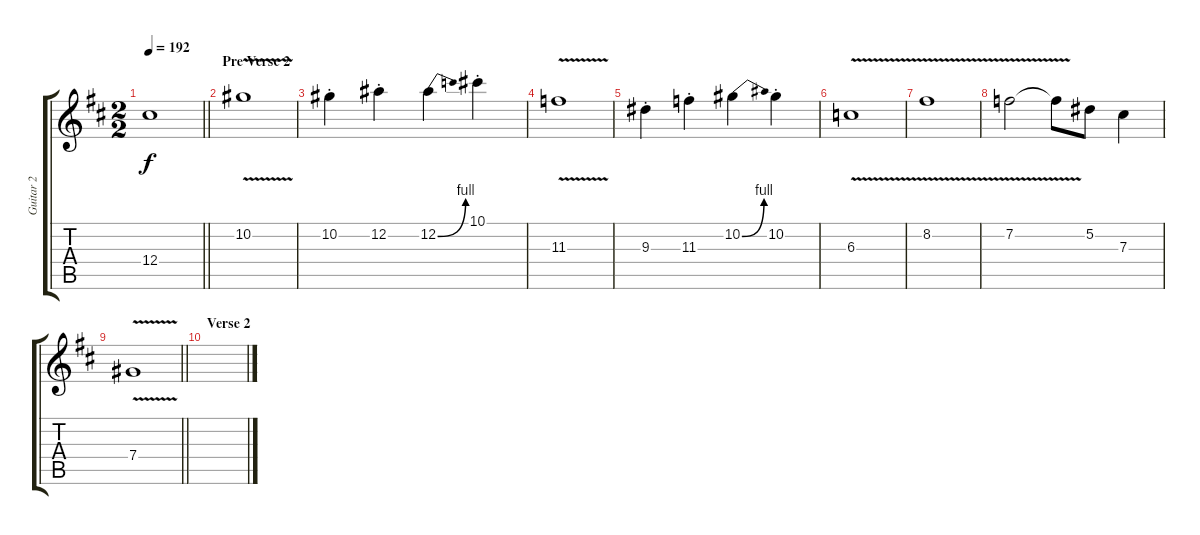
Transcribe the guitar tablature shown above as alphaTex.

\track ("Guitar 2" "Guitar 2") {instrument electricguitarjazz}
\staff {score tabs}
\tuning (Eb4 Bb3 Gb3 Db3 Ab2 Eb2) {hide}
\ts (2 2)
\tempo 192
\clef g2
\barLineRight lightlight
\ks d
12.4{t}.1{dy f} |
\section ("" "Pre Verse 2")
10.2{v}.1 |
10.2{st}.4 12.2{st}.4 12.2{be (bend 0 0 60 4)}.4 10.1{st}.4 |
11.3{v}.1 |
9.3{st}.4 11.3{st}.4 10.2{be (bend 0 0 60 4)}.4 10.2{st}.4 |
6.3{v}.1 |
8.2{v}.1 |
7.2{v}.2 7.2{t}.8 5.2.8 7.3.4 |
\barLineRight lightlight
7.4{v}.1 |
\section ("" "Verse 2")
